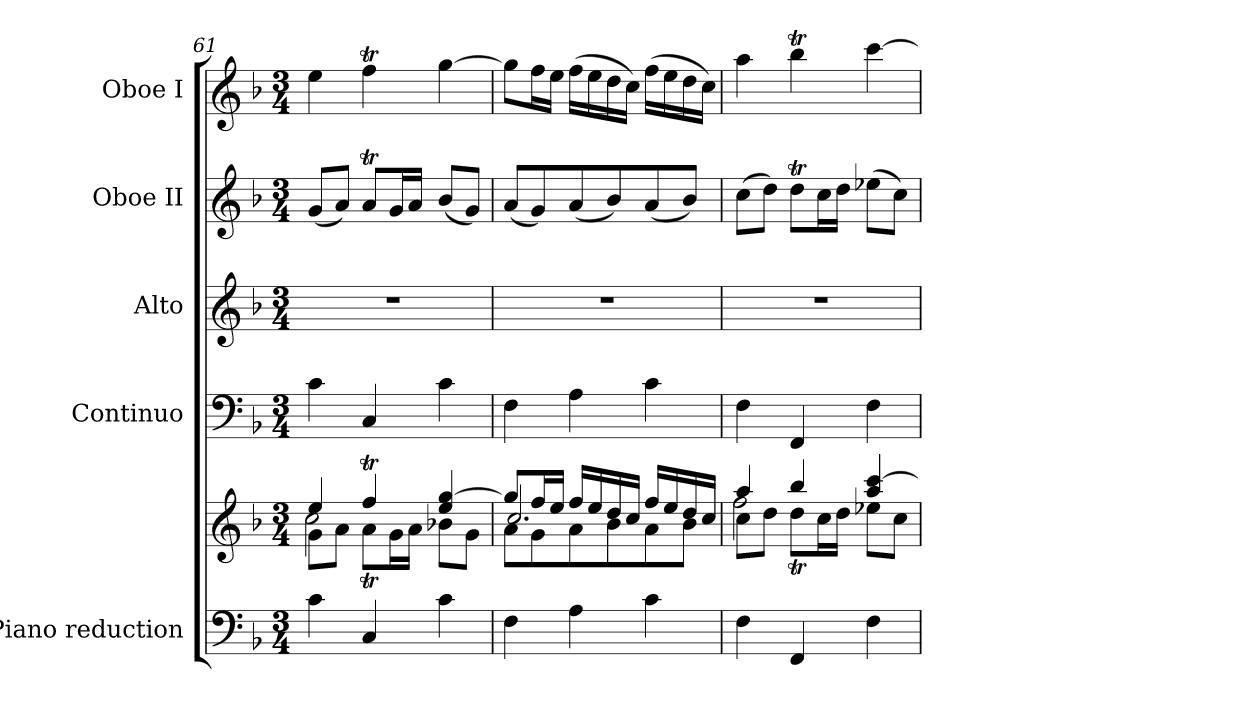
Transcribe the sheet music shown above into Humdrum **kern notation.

**kern	**kern	**kern	**kern	**kern	**kern
*part5	*part5	*part4	*part3	*part2	*part1
*staff6	*staff5	*staff4	*staff3	*staff2	*staff1
*I"Piano reduction	*	*I"Continuo	*I"Alto	*I"Oboe II	*I"Oboe I
*I'Pno	*	*	*	*I'Ob	*I'Ob
*clefF4	*clefG2	*clefF4	*clefG2	*clefG2	*clefG2
*k[b-]	*k[b-]	*k[b-]	*k[b-]	*k[b-]	*k[b-]
*M3/4	*M3/4	*M3/4	*M3/4	*M3/4	*M3/4
=61	=61	=61	=61	=61	=61
*	*^	*	*	*	*
*	*	*^	*	*	*	*
4c\	4ee/	8g\L	2cc\	4c\	2.r	(<8g/L	4ee\
.	.	8a\J	.	.	.	8a/J)	.
4C/	4ffT/	8at\L	.	4C/	.	8at/L	4ffT\
.	.	16g\L	.	.	.	16g/L	.
.	.	16a\JJ	.	.	.	16a/JJ	.
4c\	4ee/ [4gg/	8b-X\L	4ryy	4c\	.	(<8b-/L	[4gg\
.	.	8g\J	.	.	.	8g/J)	.
=62	=62	=62	=62	=62	=62	=62	=62
4F\	8gg/L]	8a\L	2.cc/	4F\	2.r	(<8a/L	8gg\L]
.	16ff/L	8g\	.	.	.	8g/)	16ff\L
.	16ee/JJ	.	.	.	.	.	16ee\JJ
4A\	16ff/LL	8a\	.	4A\	.	(<8a/	(>16ff\LL
.	16ee/	.	.	.	.	.	16ee\
.	16dd/	8b-\	.	.	.	8b-/)	16dd\
.	16cc/JJ	.	.	.	.	.	16cc\JJ)
4c\	16ff/LL	8a\	.	4c\	.	(<8a/	(>16ff\LL
.	16ee/	.	.	.	.	.	16ee\
.	16dd/	8b-\J	.	.	.	8b-/J)	16dd\
.	16cc/JJ	.	.	.	.	.	16cc\JJ)
=63	=63	=63	=63	=63	=63	=63	=63
4F\	4aa/	8cc\L	2ff\	4F\	2.r	(>8cc\L	4aa\
.	.	8dd\J	.	.	.	8dd\J)	.
4FF/	4bb-/	8ddT\L	.	4FF/	.	8ddT\L	4bb-T\
.	.	16cc\L	.	.	.	16cc\L	.
.	.	16dd\JJ	.	.	.	16dd\JJ	.
4F\	4aa/ [4ccc/	8ee-X\L	4ryy	4F\	.	(>8ee-X\L	[4ccc\
.	.	8cc\J	.	.	.	8cc\J)	.
*	*v	*v	*v	*	*	*	*
=	=	=	=	=	=
*-	*-	*-	*-	*-	*-
